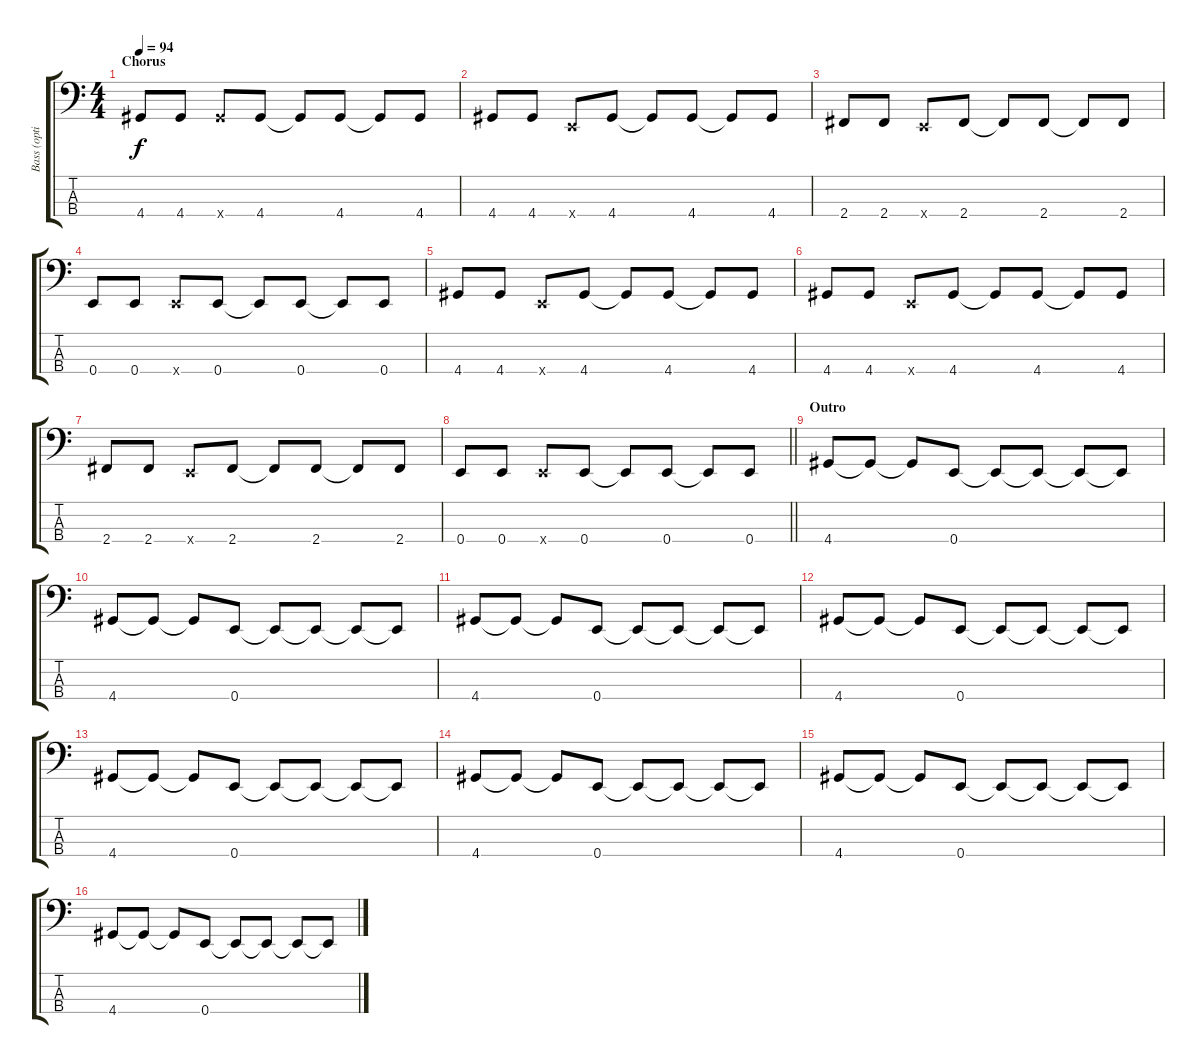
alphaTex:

\track ("Bass (optional)" "Bass (opti") {instrument electricbasspick}
\staff {score tabs}
\tuning (G2 D2 A1 E1) {hide}
\ts (4 4)
\section ("" "Chorus")
\tempo 94
\clef f4
\ks c
4.4.8{dy f} 4.4.8 4.4{x}.8 4.4.8 4.4{t}.8 4.4.8 4.4{t}.8 4.4.8 |
4.4.8 4.4.8 0.4{x}.8 4.4.8 4.4{t}.8 4.4.8 4.4{t}.8 4.4.8 |
2.4.8 2.4.8 0.4{x}.8 2.4.8 2.4{t}.8 2.4.8 2.4{t}.8 2.4.8 |
0.4.8 0.4.8 0.4{x}.8 0.4.8 0.4{t}.8 0.4.8 0.4{t}.8 0.4.8 |
4.4.8 4.4.8 0.4{x}.8 4.4.8 4.4{t}.8 4.4.8 4.4{t}.8 4.4.8 |
4.4.8 4.4.8 0.4{x}.8 4.4.8 4.4{t}.8 4.4.8 4.4{t}.8 4.4.8 |
2.4.8 2.4.8 0.4{x}.8 2.4.8 2.4{t}.8 2.4.8 2.4{t}.8 2.4.8 |
\barLineRight lightlight
0.4.8 0.4.8 0.4{x}.8 0.4.8 0.4{t}.8 0.4.8 0.4{t}.8 0.4.8 |
\section ("" "Outro")
4.4.8 4.4{t}.8 4.4{t}.8 0.4.8 0.4{t}.8 0.4{t}.8 0.4{t}.8 0.4{t}.8 |
4.4.8 4.4{t}.8 4.4{t}.8 0.4.8 0.4{t}.8 0.4{t}.8 0.4{t}.8 0.4{t}.8 |
4.4.8 4.4{t}.8 4.4{t}.8 0.4.8 0.4{t}.8 0.4{t}.8 0.4{t}.8 0.4{t}.8 |
4.4.8 4.4{t}.8 4.4{t}.8 0.4.8 0.4{t}.8 0.4{t}.8 0.4{t}.8 0.4{t}.8 |
4.4.8 4.4{t}.8 4.4{t}.8 0.4.8 0.4{t}.8 0.4{t}.8 0.4{t}.8 0.4{t}.8 |
4.4.8 4.4{t}.8 4.4{t}.8 0.4.8 0.4{t}.8 0.4{t}.8 0.4{t}.8 0.4{t}.8 |
4.4.8 4.4{t}.8 4.4{t}.8 0.4.8 0.4{t}.8 0.4{t}.8 0.4{t}.8 0.4{t}.8 |
4.4.8 4.4{t}.8 4.4{t}.8 0.4.8 0.4{t}.8 0.4{t}.8 0.4{t}.8 0.4{t}.8
